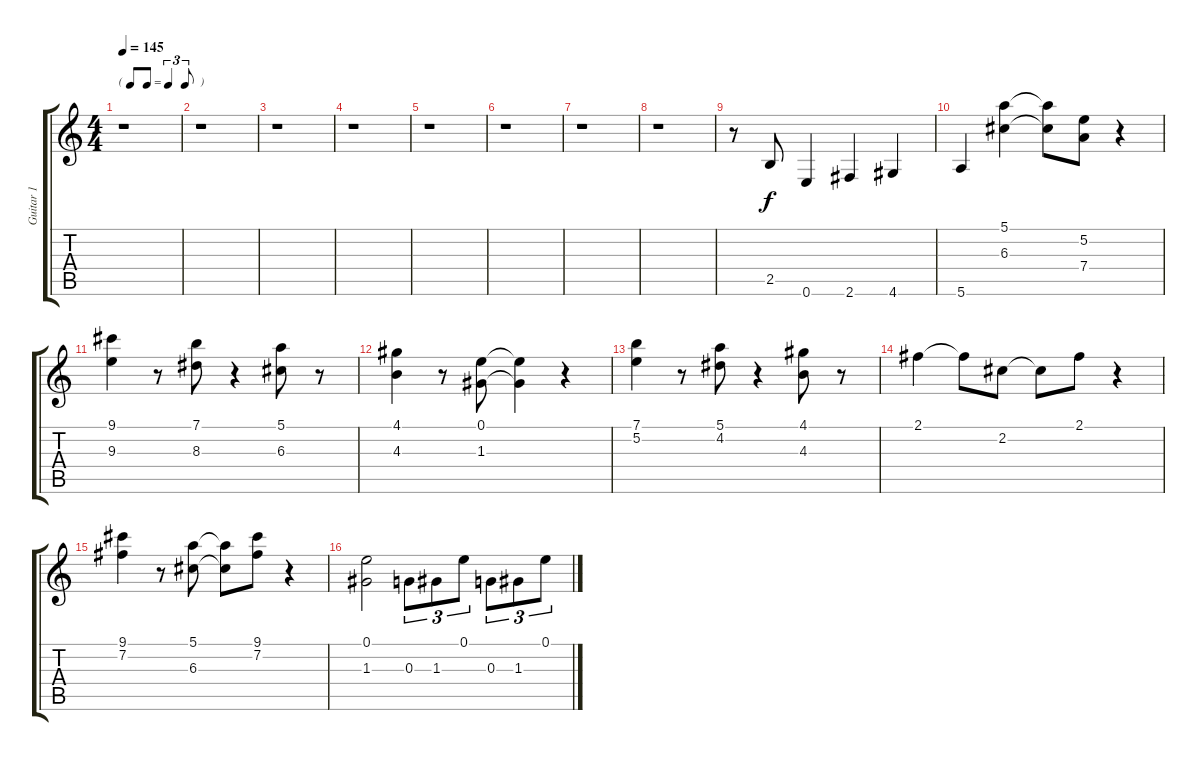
\track ("Guitar 1" "Guitar 1") {instrument electricguitarclean}
\staff {score tabs}
\tuning (E4 B3 G3 D3 A2 E2) {hide}
\ts (4 4)
\tf triplet8th
\tempo 145
\clef g2
\ks c
r.1{dy f} |
r.1 |
r.1 |
r.1 |
r.1 |
r.1 |
r.1 |
r.1 |
r.8 2.5.8 0.6.4 2.6.4 4.6.4 |
5.6.4 (5.1 6.3).4 (5.1{t} 6.3{t}).8 (5.2 7.4).8 r.4 |
(9.1 9.3).4 r.8 (7.1 8.3).8 r.4 (5.1 6.3).8 r.8 |
(4.1 4.3).4 r.8 (0.1 1.3).8 (0.1{t} 1.3{t}).4 r.4 |
(7.1 5.2).4 r.8 (5.1 4.2).8 r.4 (4.1 4.3).8 r.8 |
2.1.4 2.1{t}.8 2.2.8 2.2{t}.8 2.1.8 r.4 |
(9.1 7.2).4 r.8 (5.1 6.3).8 (5.1{t} 6.3{t}).8 (9.1 7.2).8 r.4 |
(0.1 1.3).2 0.3.8{tu (3 2)} 1.3.8{tu (3 2)} 0.1.8{tu (3 2)} 0.3.8{tu (3 2)} 1.3.8{tu (3 2)} 0.1.8{tu (3 2)}
